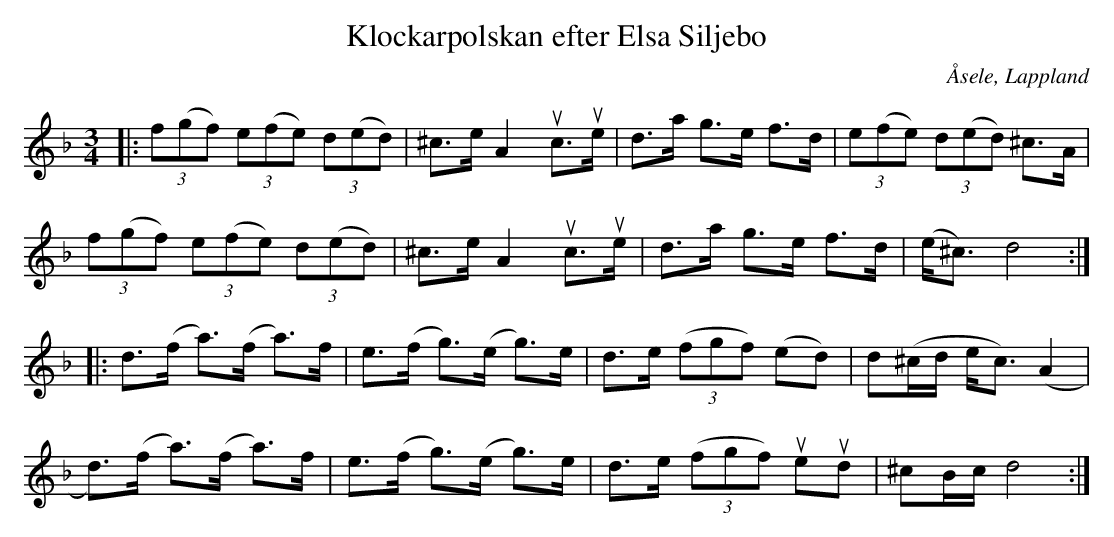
X:1
T:Klockarpolskan efter Elsa Siljebo
O:Åsele, Lappland
M:3/4
L:1/8
K:Dm
|: (3f(gf) (3e(fe) (3d(ed) | ^c>e A2 uc>ue | d>a g>e f>d | (3e(fe) (3d(ed) ^c>A |
(3f(gf) (3e(fe) (3d(ed) | ^c>e A2 uc>ue | d>a g>e f>d | (e<^c) d4 :|
|:d>(f a)>(f a)>f | e>(f g)>(e g)>e | d>e (3(fgf) (ed) | d(^c/d/ e<c) (A2 |
d)(>f a)>(f a)>f | e>(f g)>(e g)>e | d>e (3(fgf) ueud | ^cB/c/ d4 :|
